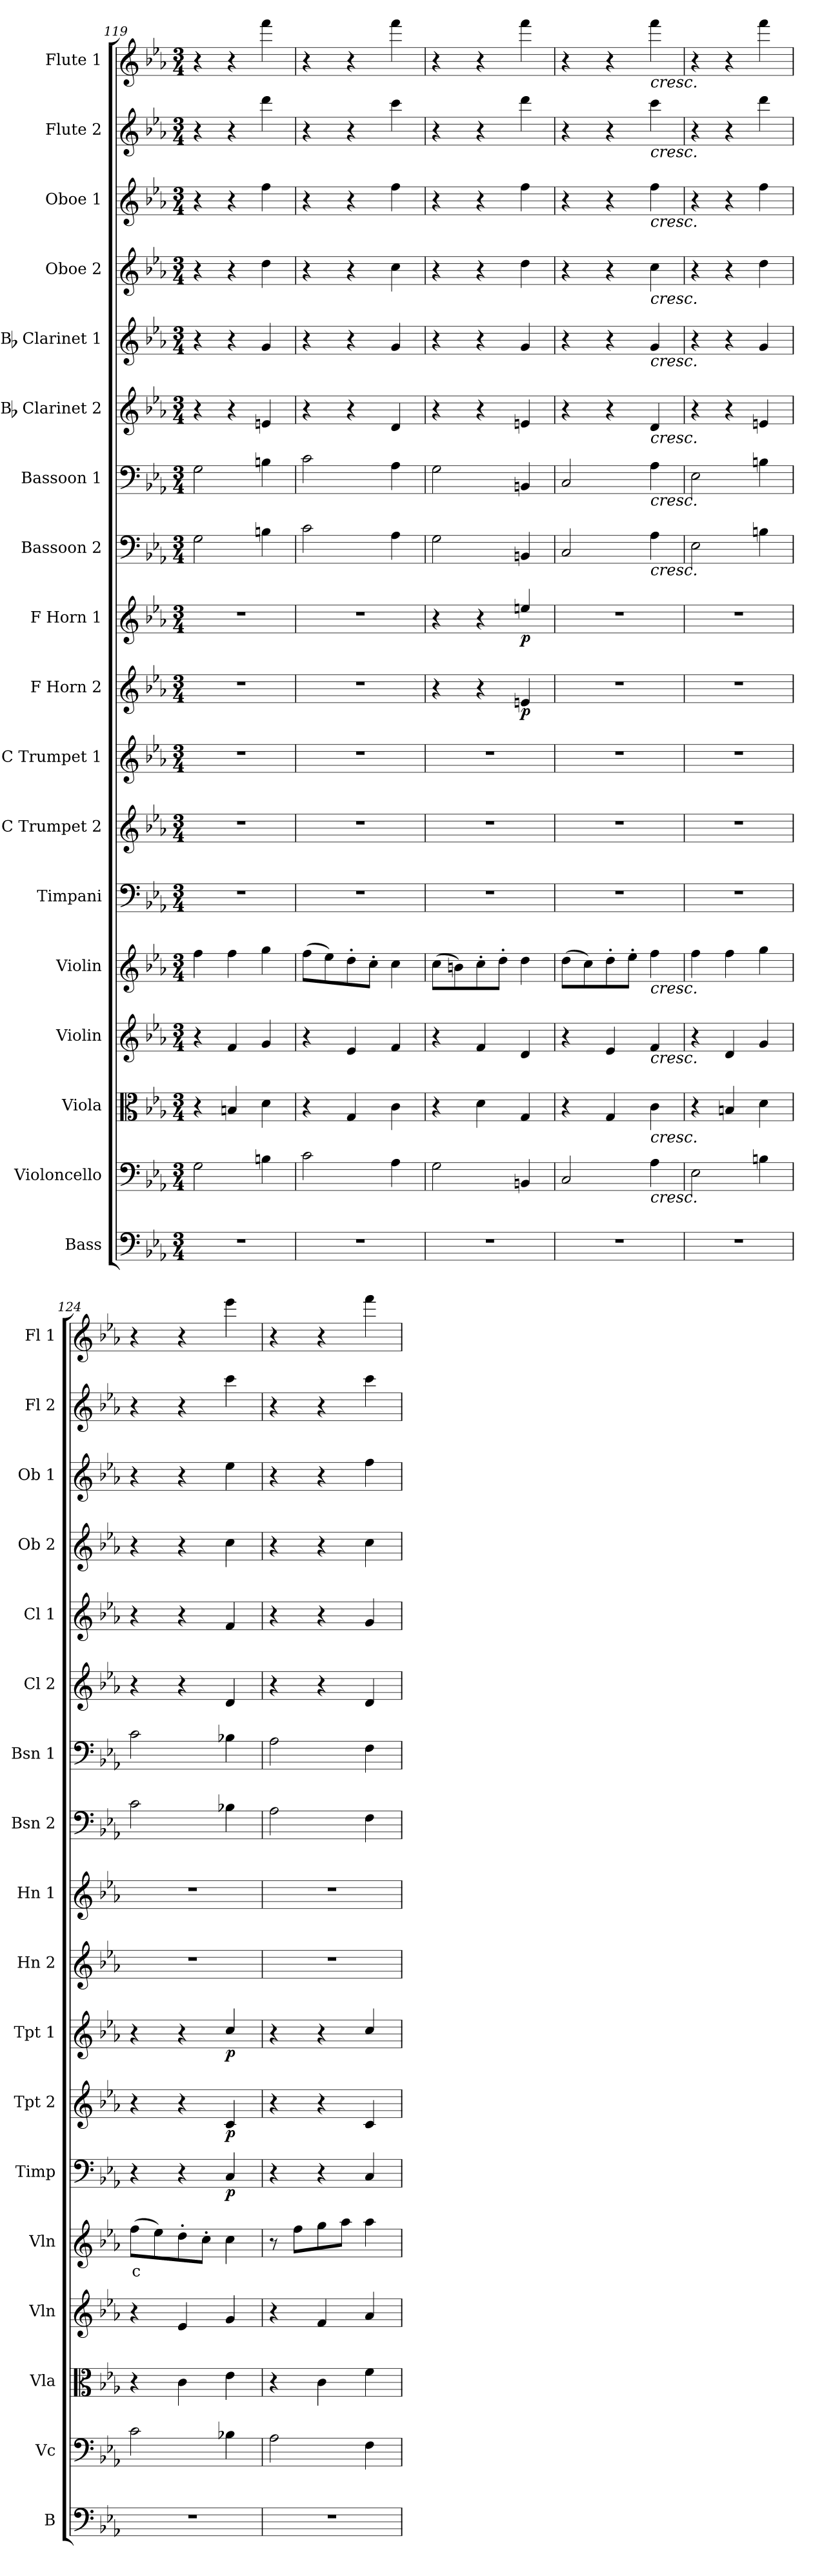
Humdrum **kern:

**kern	**kern	**kern	**kern	**kern	**text	**kern	**dynam	**kern	**dynam	**kern	**dynam	**kern	**dynam	**kern	**dynam	**kern	**kern	**kern	**kern	**kern	**kern	**kern	**kern
*part18	*part17	*part16	*part15	*part14	*part14	*part13	*part13	*part12	*part12	*part11	*part11	*part10	*part10	*part9	*part9	*part8	*part7	*part6	*part5	*part4	*part3	*part2	*part1
*staff18	*staff17	*staff16	*staff15	*staff14	*staff14	*staff13	*staff13	*staff12	*staff12	*staff11	*staff11	*staff10	*staff10	*staff9	*staff9	*staff8	*staff7	*staff6	*staff5	*staff4	*staff3	*staff2	*staff1
*I"Bass	*I"Violoncello	*I"Viola	*I"Violin	*I"Violin	*	*I"Timpani	*	*I"C Trumpet 2	*	*I"C Trumpet 1	*	*I"F Horn 2	*	*I"F Horn 1	*	*I"Bassoon 2	*I"Bassoon 1	*I"Bb Clarinet 2	*I"Bb Clarinet 1	*I"Oboe 2	*I"Oboe 1	*I"Flute 2	*I"Flute 1
*I'B	*I'Vc	*I'Vla	*I'Vln	*I'Vln	*	*I'Timp	*	*I'Tpt 2	*	*I'Tpt 1	*	*I'Hn 2	*	*I'Hn 1	*	*I'Bsn 2	*I'Bsn 1	*I'Cl 2	*I'Cl 1	*I'Ob 2	*I'Ob 1	*I'Fl 2	*I'Fl 1
!!LO:PB:g=z
*clefF4	*clefF4	*clefC3	*clefG2	*clefG2	*	*clefF4	*	*clefG2	*	*clefG2	*	*clefG2	*	*clefG2	*	*clefF4	*clefF4	*clefG2	*clefG2	*clefG2	*clefG2	*clefG2	*clefG2
*ITrd7c12	*	*	*	*	*	*	*	*	*	*	*	*ITrd4c7	*	*ITrd4c7	*	*	*	*ITrd1c2	*ITrd1c2	*	*	*	*
*k[b-e-a-]	*k[b-e-a-]	*k[b-e-a-]	*k[b-e-a-]	*k[b-e-a-]	*	*k[b-e-a-]	*	*k[b-e-a-]	*	*k[b-e-a-]	*	*k[b-e-a-d-]	*	*k[b-e-a-d-]	*	*k[b-e-a-]	*k[b-e-a-]	*k[b-e-a-d-g-]	*k[b-e-a-d-g-]	*k[b-e-a-]	*k[b-e-a-]	*k[b-e-a-]	*k[b-e-a-]
*M3/4	*M3/4	*M3/4	*M3/4	*M3/4	*	*M3/4	*	*M3/4	*	*M3/4	*	*M3/4	*	*M3/4	*	*M3/4	*M3/4	*M3/4	*M3/4	*M3/4	*M3/4	*M3/4	*M3/4
=119	=119	=119	=119	=119	=119	=119	=119	=119	=119	=119	=119	=119	=119	=119	=119	=119	=119	=119	=119	=119	=119	=119	=119
2.r	2G	4r	4r	4ff	.	2.r	.	2.r	.	2.r	.	2.r	.	2.r	.	2G	2G	4r	4r	4r	4r	4r	4r
.	.	4Bn	4f	4ff	.	.	.	.	.	.	.	.	.	.	.	.	.	4r	4r	4r	4r	4r	4r
.	4Bn	4d	4g	4gg	.	.	.	.	.	.	.	.	.	.	.	4Bn	4Bn	4dn/	4f/	4dd\	4ff\	4ddd\	4fff\
=120	=120	=120	=120	=120	=120	=120	=120	=120	=120	=120	=120	=120	=120	=120	=120	=120	=120	=120	=120	=120	=120	=120	=120
2.r	2c	4r	4r	(8ffL	.	2.r	.	2.r	.	2.r	.	2.r	.	2.r	.	2c	2c	4r	4r	4r	4r	4r	4r
.	.	.	.	8ee-)	.	.	.	.	.	.	.	.	.	.	.	.	.	.	.	.	.	.	.
.	.	4G	4e-	8dd'	.	.	.	.	.	.	.	.	.	.	.	.	.	4r	4r	4r	4r	4r	4r
.	.	.	.	8cc'J	.	.	.	.	.	.	.	.	.	.	.	.	.	.	.	.	.	.	.
.	4A-	4c	4f	4cc	.	.	.	.	.	.	.	.	.	.	.	4A-	4A-	4c/	4f/	4cc\	4ff\	4ccc\	4fff\
=121	=121	=121	=121	=121	=121	=121	=121	=121	=121	=121	=121	=121	=121	=121	=121	=121	=121	=121	=121	=121	=121	=121	=121
2.r	2G	4r	4r	(8ccL	.	2.r	.	2.r	.	2.r	.	4r	.	4r	.	2G	2G	4r	4r	4r	4r	4r	4r
.	.	.	.	8bn)	.	.	.	.	.	.	.	.	.	.	.	.	.	.	.	.	.	.	.
.	.	4d	4f	8cc'	.	.	.	.	.	.	.	4r	.	4r	.	.	.	4r	4r	4r	4r	4r	4r
.	.	.	.	8dd'J	.	.	.	.	.	.	.	.	.	.	.	.	.	.	.	.	.	.	.
!	!	!	!	!	!	!	!	!	!	!	!	!	!LO:DY:b	!	!LO:DY:b	!	!	!	!	!	!	!	!
.	4BBn	4G	4d	4dd	.	.	.	.	.	.	.	4An/	p	4an/	p	4BBn	4BBn	4dn/	4f/	4dd\	4ff\	4ddd\	4fff\
=122	=122	=122	=122	=122	=122	=122	=122	=122	=122	=122	=122	=122	=122	=122	=122	=122	=122	=122	=122	=122	=122	=122	=122
2.r	2C	4r	4r	(8ddL	.	2.r	.	2.r	.	2.r	.	2.r	.	2.r	.	2C	2C	4r	4r	4r	4r	4r	4r
.	.	.	.	8cc)	.	.	.	.	.	.	.	.	.	.	.	.	.	.	.	.	.	.	.
.	.	4G	4e-	8dd'	.	.	.	.	.	.	.	.	.	.	.	.	.	4r	4r	4r	4r	4r	4r
.	.	.	.	8ee-'J	.	.	.	.	.	.	.	.	.	.	.	.	.	.	.	.	.	.	.
!	!	!	!	!	!	!	!	!	!	!	!	!	!	!	!	!	!	!	!	!	!	!	!LO:TX:b:i:t=cresc.
!	!	!	!	!	!	!	!	!	!	!	!	!	!	!	!	!	!	!	!	!	!	!LO:TX:b:i:t=cresc.	!
!	!	!	!	!	!	!	!	!	!	!	!	!	!	!	!	!	!	!	!	!	!LO:TX:b:i:t=cresc.	!	!
!	!	!	!	!	!	!	!	!	!	!	!	!	!	!	!	!	!	!	!	!LO:TX:b:i:t=cresc.	!	!	!
!	!	!	!	!	!	!	!	!	!	!	!	!	!	!	!	!	!	!	!LO:TX:b:i:t=cresc.	!	!	!	!
!	!	!	!	!	!	!	!	!	!	!	!	!	!	!	!	!	!	!LO:TX:b:i:t=cresc.	!	!	!	!	!
!	!	!	!	!	!	!	!	!	!	!	!	!	!	!	!	!	!LO:TX:b:i:t=cresc.	!	!	!	!	!	!
!	!	!	!	!	!	!	!	!	!	!	!	!	!	!	!	!LO:TX:b:i:t=cresc.	!	!	!	!	!	!	!
!	!	!	!	!LO:TX:b:i:t=cresc.	!	!	!	!	!	!	!	!	!	!	!	!	!	!	!	!	!	!	!
!	!	!	!LO:TX:b:i:t=cresc.	!	!	!	!	!	!	!	!	!	!	!	!	!	!	!	!	!	!	!	!
!	!	!LO:TX:b:i:t=cresc.	!	!	!	!	!	!	!	!	!	!	!	!	!	!	!	!	!	!	!	!	!
!	!LO:TX:b:i:t=cresc.	!	!	!	!	!	!	!	!	!	!	!	!	!	!	!	!	!	!	!	!	!	!
.	4A-	4c	4f	4ff	.	.	.	.	.	.	.	.	.	.	.	4A-	4A-	4c/	4f/	4cc\	4ff\	4ccc\	4fff\
=123	=123	=123	=123	=123	=123	=123	=123	=123	=123	=123	=123	=123	=123	=123	=123	=123	=123	=123	=123	=123	=123	=123	=123
2.r	2E-	4r	4r	4ff	.	2.r	.	2.r	.	2.r	.	2.r	.	2.r	.	2E-	2E-	4r	4r	4r	4r	4r	4r
.	.	4Bn	4d	4ff	.	.	.	.	.	.	.	.	.	.	.	.	.	4r	4r	4r	4r	4r	4r
.	4Bn	4d	4g	4gg	.	.	.	.	.	.	.	.	.	.	.	4Bn	4Bn	4dn/	4f/	4dd\	4ff\	4ddd\	4fff\
=124	=124	=124	=124	=124	=124	=124	=124	=124	=124	=124	=124	=124	=124	=124	=124	=124	=124	=124	=124	=124	=124	=124	=124
!	!	!	!	!	!LO:LY:b	!	!	!	!	!	!	!	!	!	!	!	!	!	!	!	!	!	!
2.r	2c	4r	4r	(8ffL	c	4r	.	4r	.	4r	.	2.r	.	2.r	.	2c	2c	4r	4r	4r	4r	4r	4r
.	.	.	.	8ee-)	.	.	.	.	.	.	.	.	.	.	.	.	.	.	.	.	.	.	.
.	.	4c	4e-	8dd'	.	4r	.	4r	.	4r	.	.	.	.	.	.	.	4r	4r	4r	4r	4r	4r
.	.	.	.	8cc'J	.	.	.	.	.	.	.	.	.	.	.	.	.	.	.	.	.	.	.
!	!	!	!	!	!	!	!LO:DY:b	!	!LO:DY:b	!	!LO:DY:b	!	!	!	!	!	!	!	!	!	!	!	!
.	4B-X	4e-	4g	4cc	.	4C	p	4c/	p	4cc/	p	.	.	.	.	4B-X	4B-X	4c/	4e-/	4cc\	4ee-\	4ccc\	4eee-\
=125	=125	=125	=125	=125	=125	=125	=125	=125	=125	=125	=125	=125	=125	=125	=125	=125	=125	=125	=125	=125	=125	=125	=125
2.r	2A-	4r	4r	8r	.	4r	.	4r	.	4r	.	2.r	.	2.r	.	2A-	2A-	4r	4r	4r	4r	4r	4r
.	.	.	.	8ffL	.	.	.	.	.	.	.	.	.	.	.	.	.	.	.	.	.	.	.
.	.	4c	4f	8gg	.	4r	.	4r	.	4r	.	.	.	.	.	.	.	4r	4r	4r	4r	4r	4r
.	.	.	.	8aa-J	.	.	.	.	.	.	.	.	.	.	.	.	.	.	.	.	.	.	.
.	4F	4f	4a-	4aa-	.	4C	.	4c/	.	4cc/	.	.	.	.	.	4F	4F	4c/	4f/	4cc\	4ff\	4ccc\	4fff\
=	=	=	=	=	=	=	=	=	=	=	=	=	=	=	=	=	=	=	=	=	=	=	=
*-	*-	*-	*-	*-	*-	*-	*-	*-	*-	*-	*-	*-	*-	*-	*-	*-	*-	*-	*-	*-	*-	*-	*-
